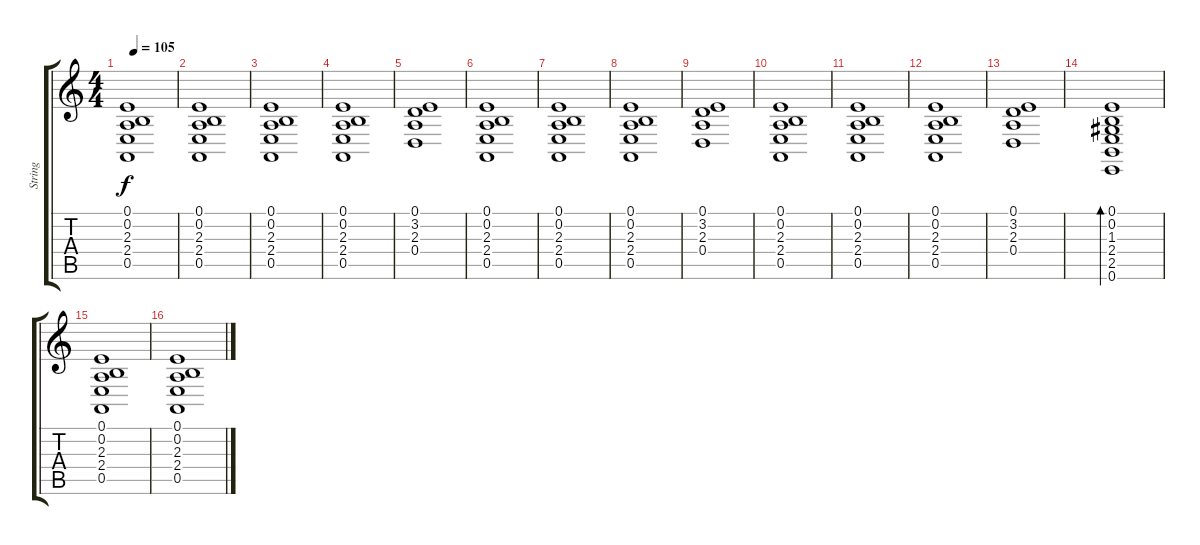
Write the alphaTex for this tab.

\track ("String" "String") {instrument stringensemble1}
\staff {score tabs}
\tuning (E4 B3 G3 D3 A2 E2) {hide}
\ts (4 4)
\tempo 105
\clef g2
\ks c
(0.1 0.2 2.3 2.4 0.5).1{dy f} |
(0.1 0.2 2.3 2.4 0.5).1 |
(0.1 0.2 2.3 2.4 0.5).1 |
(0.1 0.2 2.3 2.4 0.5).1 |
(0.1 3.2 2.3 0.4).1 |
(0.1 0.2 2.3 2.4 0.5).1 |
(0.1 0.2 2.3 2.4 0.5).1 |
(0.1 0.2 2.3 2.4 0.5).1 |
(0.1 3.2 2.3 0.4).1 |
(0.1 0.2 2.3 2.4 0.5).1 |
(0.1 0.2 2.3 2.4 0.5).1 |
(0.1 0.2 2.3 2.4 0.5).1 |
(0.1 3.2 2.3 0.4).1 |
(0.1 0.2 1.3 2.4 2.5 0.6).1{bd 240} |
(0.1 0.2 2.3 2.4 0.5).1 |
(0.1 0.2 2.3 2.4 0.5).1
